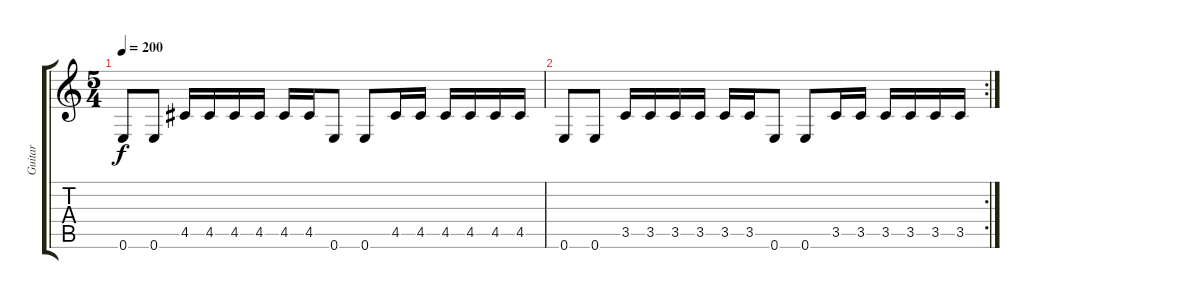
\track ("Guitar" "Guitar") {instrument distortionguitar}
\staff {score tabs}
\tuning (E4 B3 G3 D3 A2 E2) {hide}
\ts (5 4)
\tempo 200
\clef g2
\ks c
0.6.8{dy f} 0.6.8 4.5.16 4.5.16 4.5.16 4.5.16 4.5.16 4.5.16 0.6.8 0.6.8 4.5.16 4.5.16 4.5.16 4.5.16 4.5.16 4.5.16 |
\rc 2
0.6.8 0.6.8 3.5.16 3.5.16 3.5.16 3.5.16 3.5.16 3.5.16 0.6.8 0.6.8 3.5.16 3.5.16 3.5.16 3.5.16 3.5.16 3.5.16
